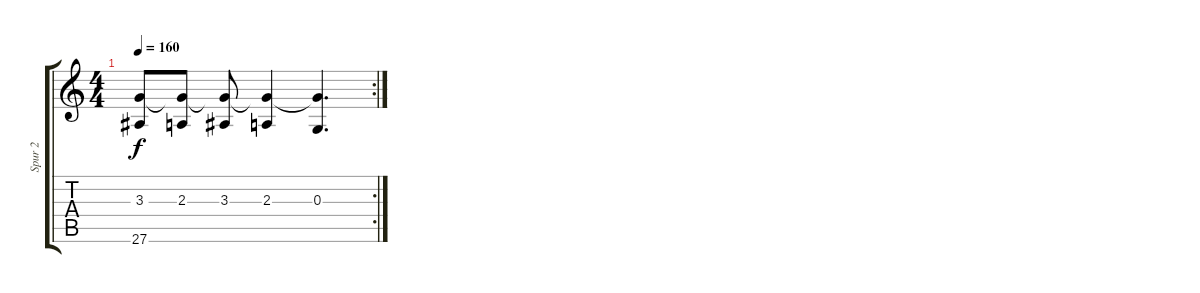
\track ("Spur 2" "Spur 2") {instrument viola}
\staff {score tabs}
\tuning (E4 B3 G3 D3 A2 E2) {hide}
\rc 2
\ts (4 4)
\tempo 160
\clef g2
\ks c
(3.3 27.6{t}).8{dy f} (2.3 27.6{t}).8 (3.3 27.6{t}).8 (2.3 27.6{t}).4 (0.3 27.6{t}).4{d}
